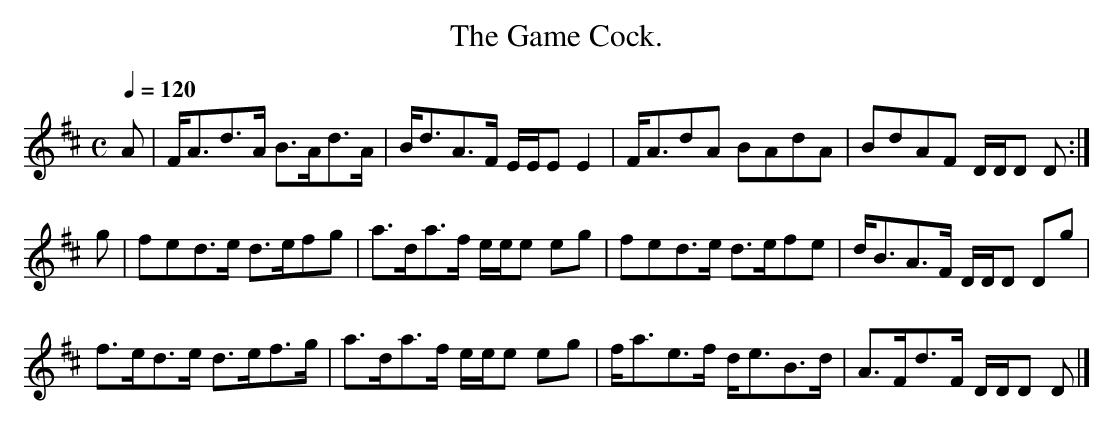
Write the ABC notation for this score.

X:1
T:The Game Cock.
M:C
L:1/8
Q:1/4=120
K:D
A|F<Ad>A B>Ad>A|B<dA>F E/E/E E2|F<AdA  BAdA |BdAF  D/D/D D:|
g|fed>e d>efg |a>da>f e/e/e eg|fed>e d>efe |d<BA>F D/D/D Dg|
  f>ed>e d>ef>g|a>da>f e/e/e eg|f<ae>f d<eB>d|A>Fd>F D/D/D D|]
